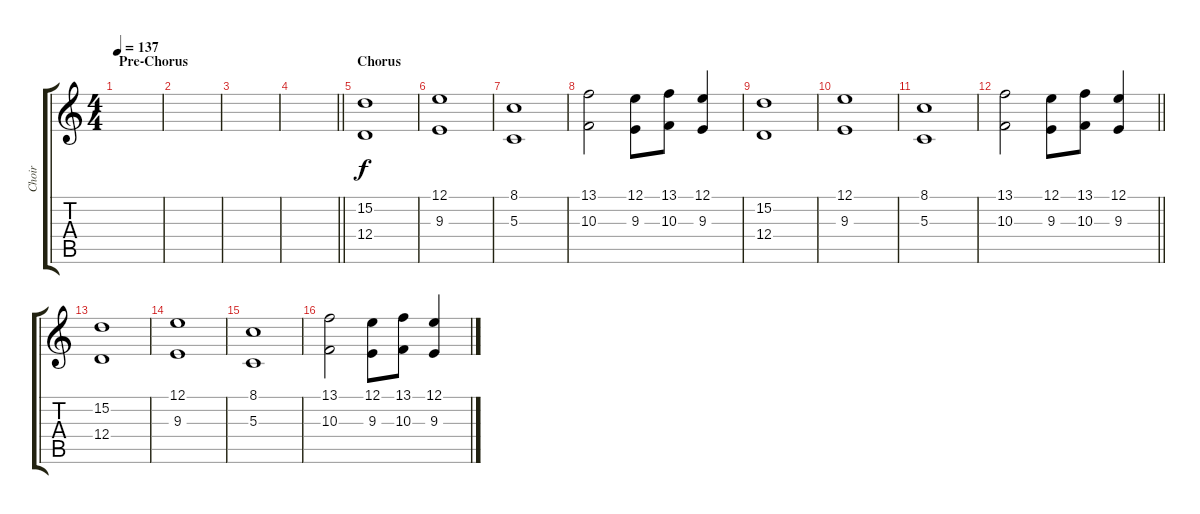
\track ("Choir" "Choir") {instrument pad4choir}
\staff {score tabs}
\tuning (E4 B3 G3 D3 A2 E2) {hide}
\ts (4 4)
\section ("" "Pre-Chorus")
\tempo 137
\clef g2
\ks c
|
|
|
\barLineRight lightlight
|
\section ("" "Chorus")
(15.2 12.4).1 |
(12.1 9.3).1 |
(8.1 5.3).1 |
(13.1 10.3).2 (12.1 9.3).8 (13.1 10.3).8 (12.1 9.3).4 |
(15.2 12.4).1 |
(12.1 9.3).1 |
(8.1 5.3).1 |
\barLineRight lightlight
(13.1 10.3).2 (12.1 9.3).8 (13.1 10.3).8 (12.1 9.3).4 |
(15.2 12.4).1 |
(12.1 9.3).1 |
(8.1 5.3).1 |
(13.1 10.3).2 (12.1 9.3).8 (13.1 10.3).8 (12.1 9.3).4
